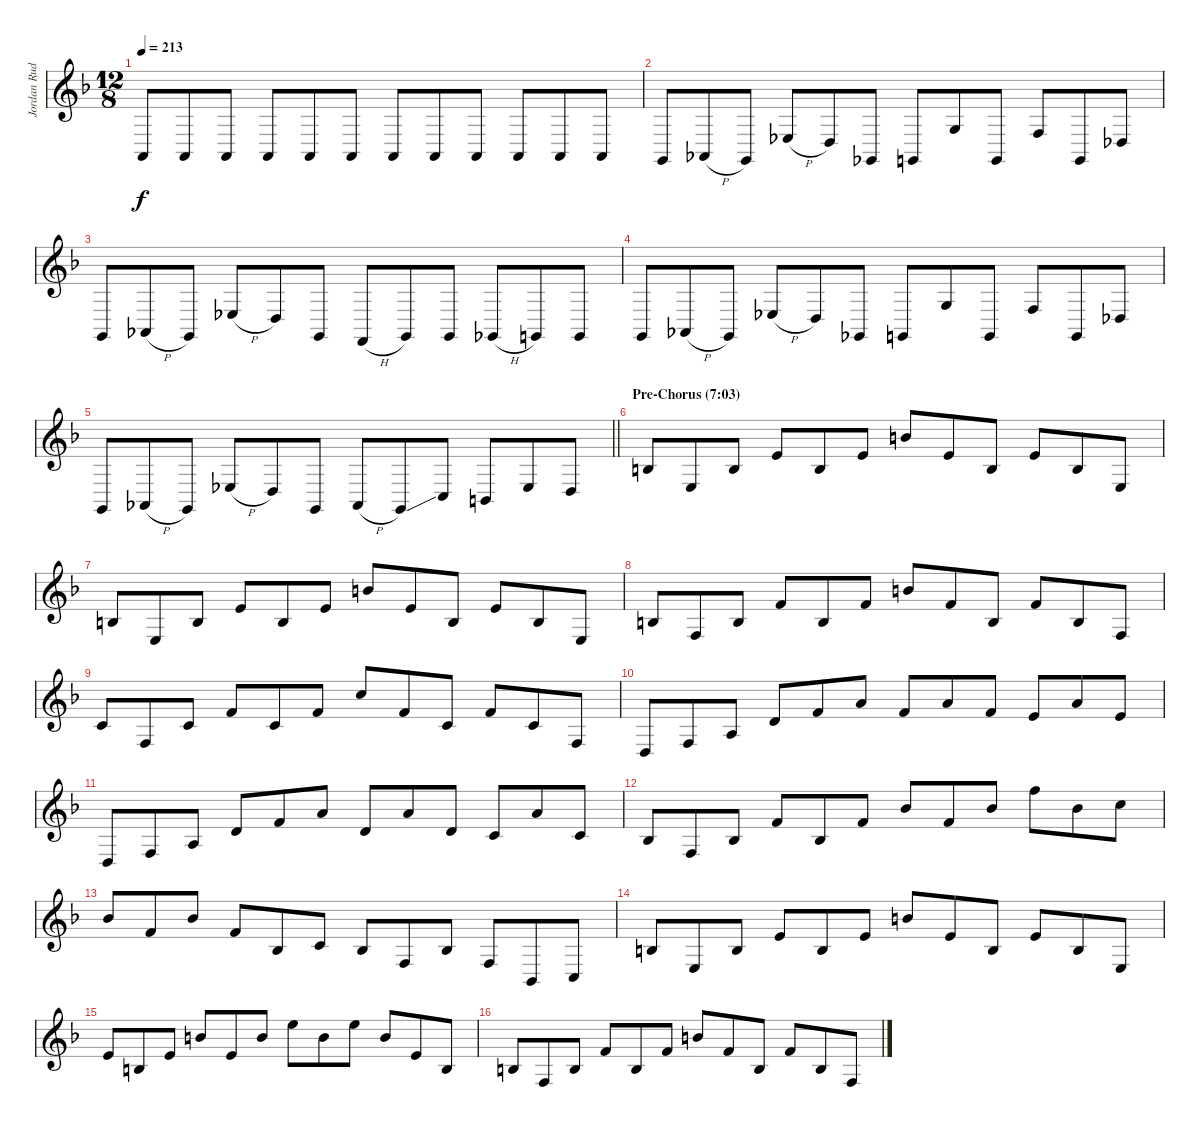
\track ("Jordan Rudess Keys Lead" "Jordan Rud") {instrument acousticgrandpiano}
\staff {score}
\tuning (E4 B3 G3 D3 A2 E2 B1) {hide}
\ts (12 8)
\tempo 213
\clef g2
\ks dminor
0.5.8{dy f} 0.5.8 0.5.8 0.5.8 0.5.8 0.5.8 0.5.8 0.5.8 0.5.8 0.5.8 0.5.8 0.5.8 |
3.6.8 4.6{h}.8 3.6.8 6.5{h}.8 5.5.8 2.6.8 3.6.8 5.4.8 3.6.8 3.4.8 3.6.8 4.5.8 |
3.6.8 4.6{h}.8 3.6.8 6.5{h}.8 5.5.8 3.6.8 1.6{h}.8 3.6.8 3.6.8 2.6{h}.8 3.6.8 3.6.8 |
3.6.8 4.6{h}.8 3.6.8 6.5{h}.8 5.5.8 2.6.8 3.6.8 5.4.8 3.6.8 3.4.8 3.6.8 4.5.8 |
\barLineRight lightlight
3.6.8 4.6{h}.8 3.6.8 6.5{h}.8 5.5.8 3.6.8 4.6{h}.8 3.6{ss}.8 8.6.8 7.6.8 6.5.8 5.5.8 |
\section ("" "Pre-Chorus (7:03)")
4.3.8{volume 14} 2.4.8 4.3.8 0.1.8 4.3.8 0.1.8 7.1.8 0.1.8 4.3.8 0.1.8 4.3.8 2.4.8 |
4.3.8 2.4.8 4.3.8 0.1.8 4.3.8 0.1.8 7.1.8 0.1.8 4.3.8 0.1.8 4.3.8 2.4.8 |
4.3.8 3.4.8 4.3.8 1.1.8 4.3.8 1.1.8 7.1.8 1.1.8 9.4.8 1.1.8 4.3.8 3.4.8 |
1.2.8 3.4.8 1.2.8 1.1.8 1.2.8 1.1.8 8.1.8 1.1.8 1.2.8 1.1.8 1.2.8 3.4.8 |
0.4.8 3.4.8 2.3.8 3.2.8 1.1.8 5.1.8 1.1.8 5.1.8 1.1.8 0.1.8 5.1.8 0.1.8 |
0.4.8 3.4.8 2.3.8 3.2.8 1.1.8 5.1.8 3.2.8 5.1.8 3.2.8 1.2.8 5.1.8 1.2.8 |
3.3.8 3.4.8 3.3.8 1.1.8 3.3.8 1.1.8 6.1.8 1.1.8 6.1.8 13.1.8 6.1.8 8.1.8 |
6.1.8 1.1.8 6.1.8 1.1.8 3.3.8 1.2.8 3.3.8 3.4.8 3.3.8 3.4.8 1.5.8 3.5.8 |
4.3.8 2.4.8 4.3.8 0.1.8 4.3.8 5.2.8 7.1.8 0.1.8 4.3.8 0.1.8 4.3.8 2.4.8 |
0.1.8 4.3.8 0.1.8 7.1.8 0.1.8 7.1.8 12.1.8 7.1.8 12.1.8 7.1.8 0.1.8 4.3.8 |
4.3.8 3.4.8 4.3.8 1.1.8 4.3.8 1.1.8 12.2.8 1.1.8 4.3.8 1.1.8 4.3.8 3.4.8
